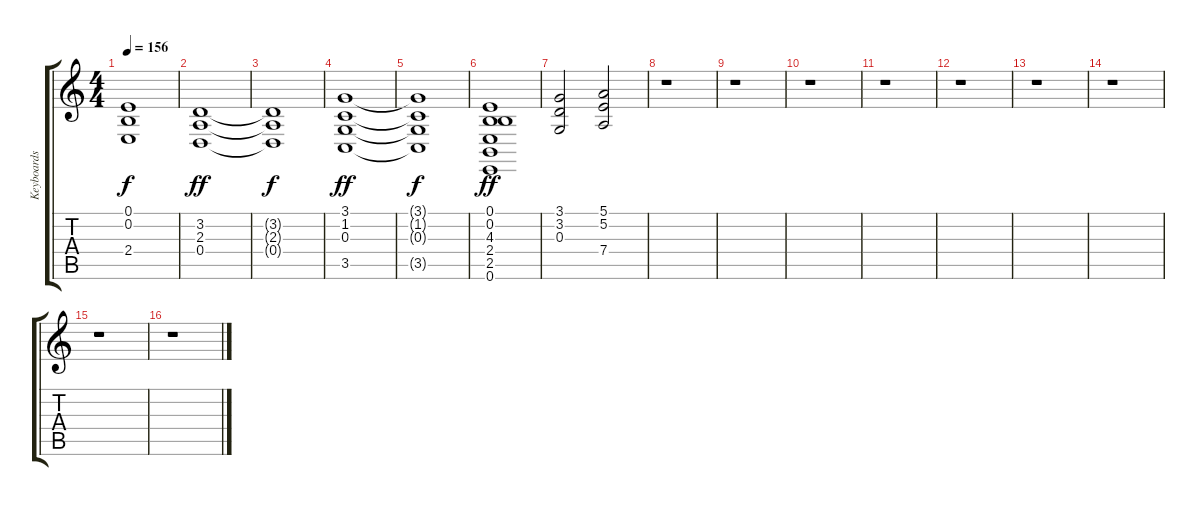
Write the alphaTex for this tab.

\track ("Keyboards" "Keyboards") {instrument synthstrings1}
\staff {score tabs}
\tuning (E4 B3 G3 D3 A2 E2) {hide}
\ts (4 4)
\tempo 156
\clef g2
\ks c
(0.1{t} 0.2{t} 2.4{t}).1{dy f} |
(3.2 2.3 0.4).1{dy ff} |
(3.2{t} 2.3{t} 0.4{t}).1{dy f} |
(3.1 1.2 0.3 3.5).1{dy ff} |
(3.1{t} 1.2{t} 0.3{t} 3.5{t}).1{dy f} |
(0.1 0.2 4.3 2.4 2.5 0.6).1{dy ff} |
(3.1 3.2 0.3).2 (5.1 5.2 7.4).2 |
r.1 |
r.1 |
r.1 |
r.1 |
r.1 |
r.1 |
r.1 |
r.1 |
r.1
